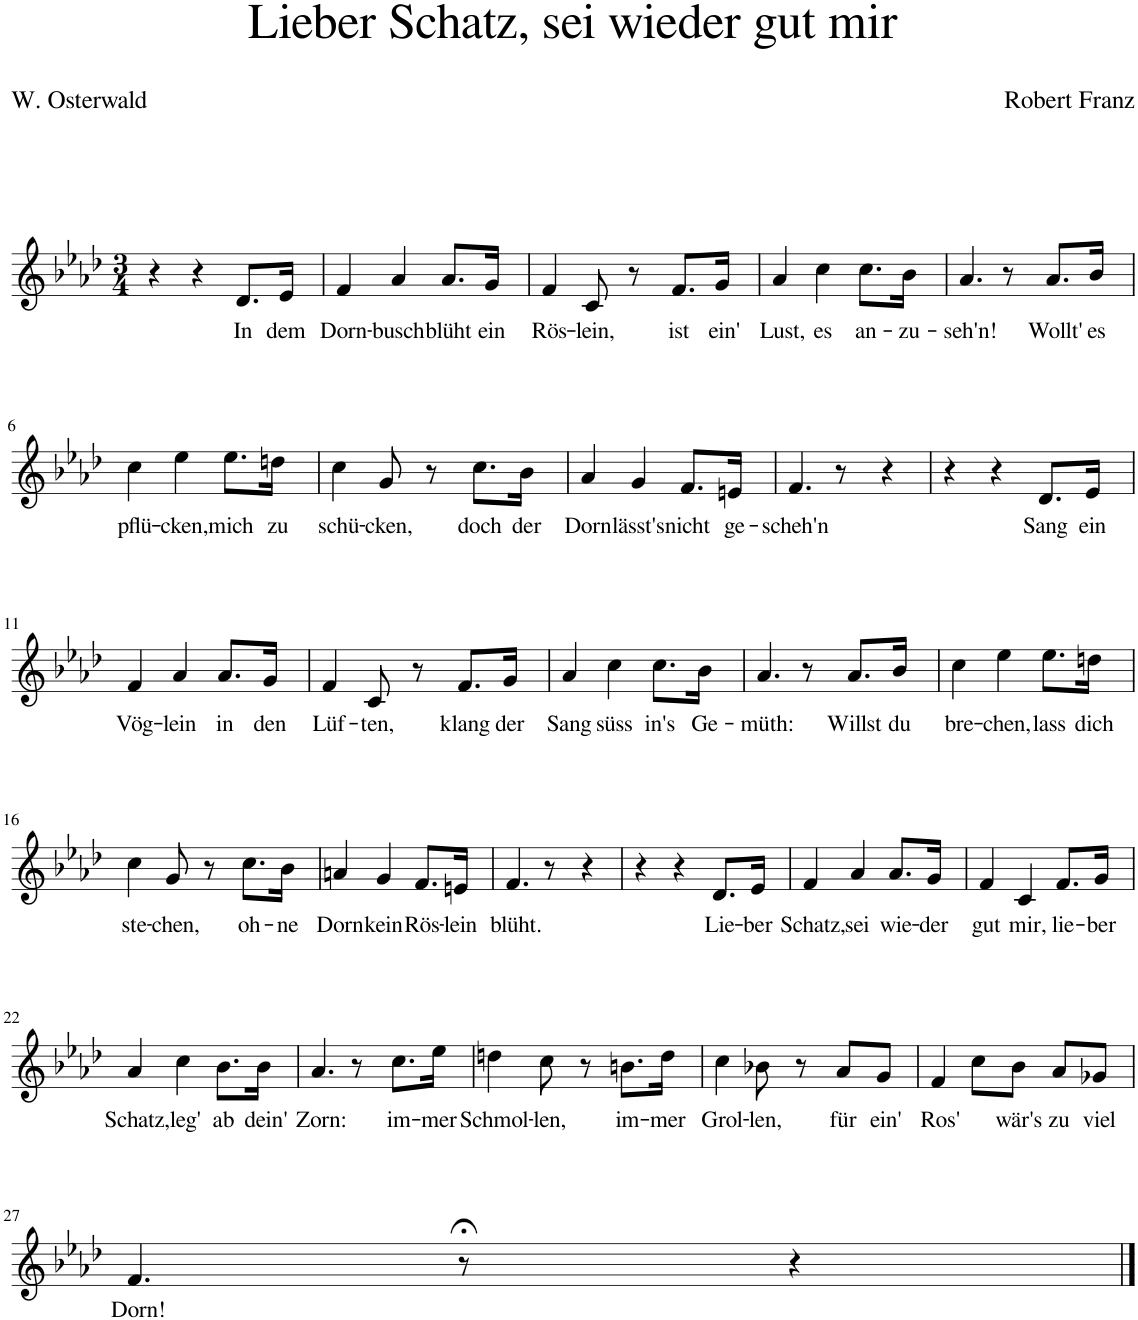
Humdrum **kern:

**kern	**text
*part1	*part1
*staff1	*staff1
*I"Piano	*
*I'Pno	*
*clefG2	*
*k[b-e-a-d-]	*
*M3/4	*
=1	=1
4r	.
4r	.
!	!LO:LY:b
8.d-/L	In
!	!LO:LY:b
16e-/Jk	dem
=2	=2
!	!LO:LY:b
4f/	Dorn-
!	!LO:LY:b
4a-/	-busch
!	!LO:LY:b
8.a-/L	blüht
!	!LO:LY:b
16g/Jk	ein
=3	=3
!	!LO:LY:b
4f/	Rös-
!	!LO:LY:b
8c/	-lein,
8r	.
!	!LO:LY:b
8.f/L	ist
!	!LO:LY:b
16g/Jk	ein'
=4	=4
!	!LO:LY:b
4a-/	Lust,
!	!LO:LY:b
4cc\	es
!	!LO:LY:b
8.cc\L	an-
!	!LO:LY:b
16b-\Jk	-zu-
=5	=5
!	!LO:LY:b
4.a-/	-seh'n!
8r	.
!	!LO:LY:b
8.a-/L	Wollt'
!	!LO:LY:b
16b-/Jk	es
!!LO:LB:g=z
=6	=6
!	!LO:LY:b
4cc\	pflü-
!	!LO:LY:b
4ee-\	-cken,
!	!LO:LY:b
8.ee-\L	mich
!	!LO:LY:b
16ddn\Jk	zu
=7	=7
!	!LO:LY:b
4cc\	schü-
!	!LO:LY:b
8g/	-cken,
8r	.
!	!LO:LY:b
8.cc\L	doch
!	!LO:LY:b
16b-\Jk	der
=8	=8
!	!LO:LY:b
4a-/	Dorn
!	!LO:LY:b
4g/	lässt's
!	!LO:LY:b
8.f/L	nicht
!	!LO:LY:b
16en/Jk	ge-
=9	=9
!	!LO:LY:b
4.f/	-scheh'n
8r	.
4r	.
=10	=10
4r	.
4r	.
!	!LO:LY:b
8.d-/L	Sang
!	!LO:LY:b
16e-/Jk	ein
!!LO:LB:g=z
=11	=11
!	!LO:LY:b
4f/	Vög-
!	!LO:LY:b
4a-/	-lein
!	!LO:LY:b
8.a-/L	in
!	!LO:LY:b
16g/Jk	den
=12	=12
!	!LO:LY:b
4f/	Lüf-
!	!LO:LY:b
8c/	-ten,
8r	.
!	!LO:LY:b
8.f/L	klang
!	!LO:LY:b
16g/Jk	der
=13	=13
!	!LO:LY:b
4a-/	Sang
!	!LO:LY:b
4cc\	süss
!	!LO:LY:b
8.cc\L	in's
!	!LO:LY:b
16b-\Jk	Ge-
=14	=14
!	!LO:LY:b
4.a-/	-müth:
8r	.
!	!LO:LY:b
8.a-/L	Willst
!	!LO:LY:b
16b-/Jk	du
=15	=15
!	!LO:LY:b
4cc\	bre-
!	!LO:LY:b
4ee-\	-chen,
!	!LO:LY:b
8.ee-\L	lass
!	!LO:LY:b
16ddn\Jk	dich
!!LO:LB:g=z
=16	=16
!	!LO:LY:b
4cc\	ste-
!	!LO:LY:b
8g/	-chen,
8r	.
!	!LO:LY:b
8.cc\L	oh-
!	!LO:LY:b
16b-\Jk	-ne
=17	=17
!	!LO:LY:b
4an/	Dorn
!	!LO:LY:b
4g/	kein
!	!LO:LY:b
8.f/L	Rös-
!	!LO:LY:b
16en/Jk	-lein
=18	=18
!	!LO:LY:b
4.f/	blüht.
8r	.
4r	.
=19	=19
4r	.
4r	.
!	!LO:LY:b
8.d-/L	Lie-
!	!LO:LY:b
16e-/Jk	-ber
=20	=20
!	!LO:LY:b
4f/	Schatz,
!	!LO:LY:b
4a-/	sei
!	!LO:LY:b
8.a-/L	wie-
!	!LO:LY:b
16g/Jk	-der
=21	=21
!	!LO:LY:b
4f/	gut
!	!LO:LY:b
4c/	mir,
!	!LO:LY:b
8.f/L	lie-
!	!LO:LY:b
16g/Jk	-ber
!!LO:LB:g=z
=22	=22
!	!LO:LY:b
4a-/	Schatz,
!	!LO:LY:b
4cc\	leg'
!	!LO:LY:b
8.b-\L	ab
!	!LO:LY:b
16b-\Jk	dein'
=23	=23
!	!LO:LY:b
4.a-/	Zorn:
8r	.
!	!LO:LY:b
8.cc\L	im-
!	!LO:LY:b
16ee-\Jk	-mer
=24	=24
!	!LO:LY:b
4ddn\	Schmol-
!	!LO:LY:b
8cc\	-len,
8r	.
!	!LO:LY:b
8.bn\L	im-
!	!LO:LY:b
16dd\Jk	-mer
=25	=25
!	!LO:LY:b
4cc\	Grol-
!	!LO:LY:b
8b-X\	-len,
8r	.
!	!LO:LY:b
8a-/L	für
!	!LO:LY:b
8g/J	ein'
=26	=26
!	!LO:LY:b
4f/	Ros'
8cc\L	.
!	!LO:LY:b
8b-\J	wär's
!	!LO:LY:b
8a-/L	zu
!	!LO:LY:b
8g-X/J	viel
!!LO:LB:g=z
=27	=27
!	!LO:LY:b
4.f/	Dorn!
8r;<	.
4r	.
==	==
*-	*-
